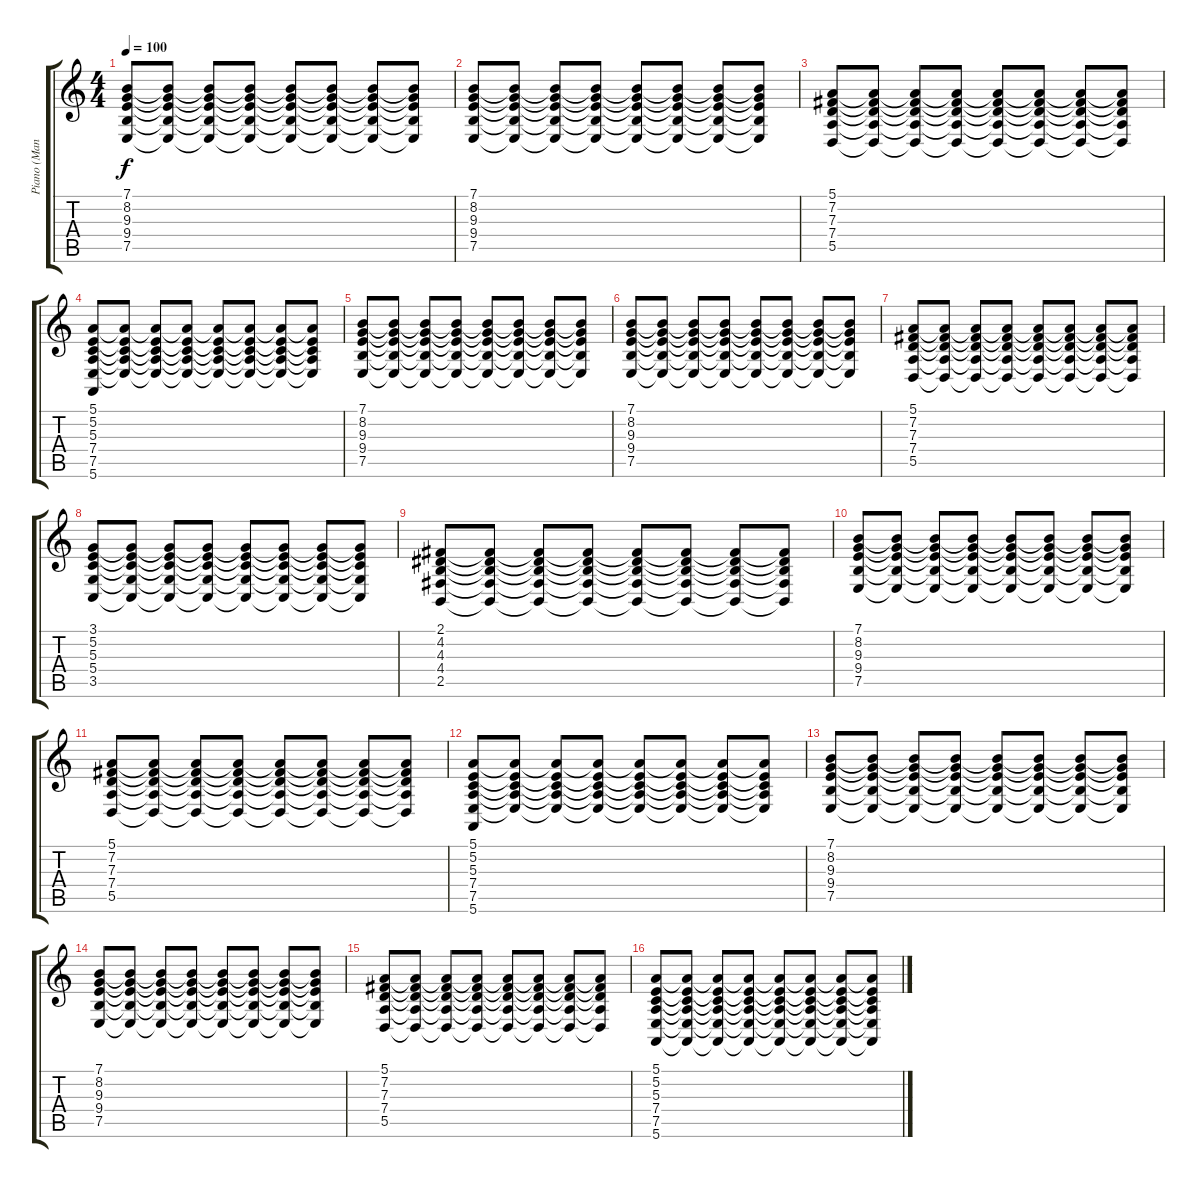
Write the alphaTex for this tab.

\track ("Piano (Mano Izquierda)" "Piano (Man") {instrument electricgrandpiano}
\staff {score tabs}
\tuning (E4 B3 G3 D3 A2 E2) {hide}
\ts (4 4)
\tempo 100
\clef g2
\ks c
(7.1 8.2 9.3 9.4 7.5).8{dy f} (7.1{t} 8.2{t} 9.3{t} 9.4{t} 7.5{t}).8 (7.1{t} 8.2{t} 9.3{t} 9.4{t} 7.5{t}).8 (7.1{t} 8.2{t} 9.3{t} 9.4{t} 7.5{t}).8 (7.1{t} 8.2{t} 9.3{t} 9.4{t} 7.5{t}).8 (7.1{t} 8.2{t} 9.3{t} 9.4{t} 7.5{t}).8 (7.1{t} 8.2{t} 9.3{t} 9.4{t} 7.5{t}).8 (7.1{t} 8.2{t} 9.3{t} 9.4{t} 7.5{t}).8 |
(7.1 8.2 9.3 9.4 7.5).8 (7.1{t} 8.2{t} 9.3{t} 9.4{t} 7.5{t}).8 (7.1{t} 8.2{t} 9.3{t} 9.4{t} 7.5{t}).8 (7.1{t} 8.2{t} 9.3{t} 9.4{t} 7.5{t}).8 (7.1{t} 8.2{t} 9.3{t} 9.4{t} 7.5{t}).8 (7.1{t} 8.2{t} 9.3{t} 9.4{t} 7.5{t}).8 (7.1{t} 8.2{t} 9.3{t} 9.4{t} 7.5{t}).8 (7.1{t} 8.2{t} 9.3{t} 9.4{t} 7.5{t}).8 |
(5.1 7.2 7.3 7.4 5.5).8 (5.1{t} 7.2{t} 7.3{t} 7.4{t} 5.5{t}).8 (5.1{t} 7.2{t} 7.3{t} 7.4{t} 5.5{t}).8 (5.1{t} 7.2{t} 7.3{t} 7.4{t} 5.5{t}).8 (5.1{t} 7.2{t} 7.3{t} 7.4{t} 5.5{t}).8 (5.1{t} 7.2{t} 7.3{t} 7.4{t} 5.5{t}).8 (5.1{t} 7.2{t} 7.3{t} 7.4{t} 5.5{t}).8 (5.1{t} 7.2{t} 7.3{t} 7.4{t} 5.5{t}).8 |
(5.1 5.2 5.3 7.4 7.5 5.6).8 (5.1{t} 5.2{t} 5.3{t} 7.4{t} 7.5{t}).8 (5.1{t} 5.2{t} 5.3{t} 7.4{t} 7.5{t}).8 (5.1{t} 5.2{t} 5.3{t} 7.4{t} 7.5{t}).8 (5.1{t} 5.2{t} 5.3{t} 7.4{t} 7.5{t}).8 (5.1{t} 5.2{t} 5.3{t} 7.4{t} 7.5{t}).8 (5.1{t} 5.2{t} 5.3{t} 7.4{t} 7.5{t}).8 (5.1{t} 5.2{t} 5.3{t} 7.4{t} 7.5{t}).8 |
(7.1 8.2 9.3 9.4 7.5).8 (7.1{t} 8.2{t} 9.3{t} 9.4{t} 7.5{t}).8 (7.1{t} 8.2{t} 9.3{t} 9.4{t} 7.5{t}).8 (7.1{t} 8.2{t} 9.3{t} 9.4{t} 7.5{t}).8 (7.1{t} 8.2{t} 9.3{t} 9.4{t} 7.5{t}).8 (7.1{t} 8.2{t} 9.3{t} 9.4{t} 7.5{t}).8 (7.1{t} 8.2{t} 9.3{t} 9.4{t} 7.5{t}).8 (7.1{t} 8.2{t} 9.3{t} 9.4{t} 7.5{t}).8 |
(7.1 8.2 9.3 9.4 7.5).8 (7.1{t} 8.2{t} 9.3{t} 9.4{t} 7.5{t}).8 (7.1{t} 8.2{t} 9.3{t} 9.4{t} 7.5{t}).8 (7.1{t} 8.2{t} 9.3{t} 9.4{t} 7.5{t}).8 (7.1{t} 8.2{t} 9.3{t} 9.4{t} 7.5{t}).8 (7.1{t} 8.2{t} 9.3{t} 9.4{t} 7.5{t}).8 (7.1{t} 8.2{t} 9.3{t} 9.4{t} 7.5{t}).8 (7.1{t} 8.2{t} 9.3{t} 9.4{t} 7.5{t}).8 |
(5.1 7.2 7.3 7.4 5.5).8 (5.1{t} 7.2{t} 7.3{t} 7.4{t} 5.5{t}).8 (5.1{t} 7.2{t} 7.3{t} 7.4{t} 5.5{t}).8 (5.1{t} 7.2{t} 7.3{t} 7.4{t} 5.5{t}).8 (5.1{t} 7.2{t} 7.3{t} 7.4{t} 5.5{t}).8 (5.1{t} 7.2{t} 7.3{t} 7.4{t} 5.5{t}).8 (5.1{t} 7.2{t} 7.3{t} 7.4{t} 5.5{t}).8 (5.1{t} 7.2{t} 7.3{t} 7.4{t} 5.5{t}).8 |
(3.1 5.2 5.3 5.4 3.5).8 (3.1{t} 5.2{t} 5.3{t} 5.4{t} 3.5{t}).8 (3.1{t} 5.2{t} 5.3{t} 5.4{t} 3.5{t}).8 (3.1{t} 5.2{t} 5.3{t} 5.4{t} 3.5{t}).8 (3.1{t} 5.2{t} 5.3{t} 5.4{t} 3.5{t}).8 (3.1{t} 5.2{t} 5.3{t} 5.4{t} 3.5{t}).8 (3.1{t} 5.2{t} 5.3{t} 5.4{t} 3.5{t}).8 (3.1{t} 5.2{t} 5.3{t} 5.4{t} 3.5{t}).8 |
(2.1 4.2 4.3 4.4 2.5).8 (2.1{t} 4.2{t} 4.3{t} 4.4{t} 2.5{t}).8 (2.1{t} 4.2{t} 4.3{t} 4.4{t} 2.5{t}).8 (2.1{t} 4.2{t} 4.3{t} 4.4{t} 2.5{t}).8 (2.1{t} 4.2{t} 4.3{t} 4.4{t} 2.5{t}).8 (2.1{t} 4.2{t} 4.3{t} 4.4{t} 2.5{t}).8 (2.1{t} 4.2{t} 4.3{t} 4.4{t} 2.5{t}).8 (2.1{t} 4.2{t} 4.3{t} 4.4{t} 2.5{t}).8 |
(7.1 8.2 9.3 9.4 7.5).8 (7.1{t} 8.2{t} 9.3{t} 9.4{t} 7.5{t}).8 (7.1{t} 8.2{t} 9.3{t} 9.4{t} 7.5{t}).8 (7.1{t} 8.2{t} 9.3{t} 9.4{t} 7.5{t}).8 (7.1{t} 8.2{t} 9.3{t} 9.4{t} 7.5{t}).8 (7.1{t} 8.2{t} 9.3{t} 9.4{t} 7.5{t}).8 (7.1{t} 8.2{t} 9.3{t} 9.4{t} 7.5{t}).8 (7.1{t} 8.2{t} 9.3{t} 9.4{t} 7.5{t}).8 |
(5.1 7.2 7.3 7.4 5.5).8 (5.1{t} 7.2{t} 7.3{t} 7.4{t} 5.5{t}).8 (5.1{t} 7.2{t} 7.3{t} 7.4{t} 5.5{t}).8 (5.1{t} 7.2{t} 7.3{t} 7.4{t} 5.5{t}).8 (5.1{t} 7.2{t} 7.3{t} 7.4{t} 5.5{t}).8 (5.1{t} 7.2{t} 7.3{t} 7.4{t} 5.5{t}).8 (5.1{t} 7.2{t} 7.3{t} 7.4{t} 5.5{t}).8 (5.1{t} 7.2{t} 7.3{t} 7.4{t} 5.5{t}).8 |
(5.1 5.2 5.3 7.4 7.5 5.6).8 (5.1{t} 5.2{t} 5.3{t} 7.4{t} 7.5{t}).8 (5.1{t} 5.2{t} 5.3{t} 7.4{t} 7.5{t}).8 (5.1{t} 5.2{t} 5.3{t} 7.4{t} 7.5{t}).8 (5.1{t} 5.2{t} 5.3{t} 7.4{t} 7.5{t}).8 (5.1{t} 5.2{t} 5.3{t} 7.4{t} 7.5{t}).8 (5.1{t} 5.2{t} 5.3{t} 7.4{t} 7.5{t}).8 (5.1{t} 5.2{t} 5.3{t} 7.4{t} 7.5{t}).8 |
(7.1 8.2 9.3 9.4 7.5).8 (7.1{t} 8.2{t} 9.3{t} 9.4{t} 7.5{t}).8 (7.1{t} 8.2{t} 9.3{t} 9.4{t} 7.5{t}).8 (7.1{t} 8.2{t} 9.3{t} 9.4{t} 7.5{t}).8 (7.1{t} 8.2{t} 9.3{t} 9.4{t} 7.5{t}).8 (7.1{t} 8.2{t} 9.3{t} 9.4{t} 7.5{t}).8 (7.1{t} 8.2{t} 9.3{t} 9.4{t} 7.5{t}).8 (7.1{t} 8.2{t} 9.3{t} 9.4{t} 7.5{t}).8 |
(7.1 8.2 9.3 9.4 7.5).8 (7.1{t} 8.2{t} 9.3{t} 9.4{t} 7.5{t}).8 (7.1{t} 8.2{t} 9.3{t} 9.4{t} 7.5{t}).8 (7.1{t} 8.2{t} 9.3{t} 9.4{t} 7.5{t}).8 (7.1{t} 8.2{t} 9.3{t} 9.4{t} 7.5{t}).8 (7.1{t} 8.2{t} 9.3{t} 9.4{t} 7.5{t}).8 (7.1{t} 8.2{t} 9.3{t} 9.4{t} 7.5{t}).8 (7.1{t} 8.2{t} 9.3{t} 9.4{t} 7.5{t}).8 |
(5.1 7.2 7.3 7.4 5.5).8 (5.1{t} 7.2{t} 7.3{t} 7.4{t} 5.5{t}).8 (5.1{t} 7.2{t} 7.3{t} 7.4{t} 5.5{t}).8 (5.1{t} 7.2{t} 7.3{t} 7.4{t} 5.5{t}).8 (5.1{t} 7.2{t} 7.3{t} 7.4{t} 5.5{t}).8 (5.1{t} 7.2{t} 7.3{t} 7.4{t} 5.5{t}).8 (5.1{t} 7.2{t} 7.3{t} 7.4{t} 5.5{t}).8 (5.1{t} 7.2{t} 7.3{t} 7.4{t} 5.5{t}).8 |
(5.1 5.2 5.3 7.4 7.5 5.6).8 (5.1{t} 5.2{t} 5.3{t} 7.4{t} 7.5{t} 5.6{t}).8 (5.1{t} 5.2{t} 5.3{t} 7.4{t} 7.5{t} 5.6{t}).8 (5.1{t} 5.2{t} 5.3{t} 7.4{t} 7.5{t} 5.6{t}).8 (5.1{t} 5.2{t} 5.3{t} 7.4{t} 7.5{t} 5.6{t}).8 (5.1{t} 5.2{t} 5.3{t} 7.4{t} 7.5{t} 5.6{t}).8 (5.1{t} 5.2{t} 5.3{t} 7.4{t} 7.5{t} 5.6{t}).8 (5.1{t} 5.2{t} 5.3{t} 7.4{t} 7.5{t} 5.6{t}).8
